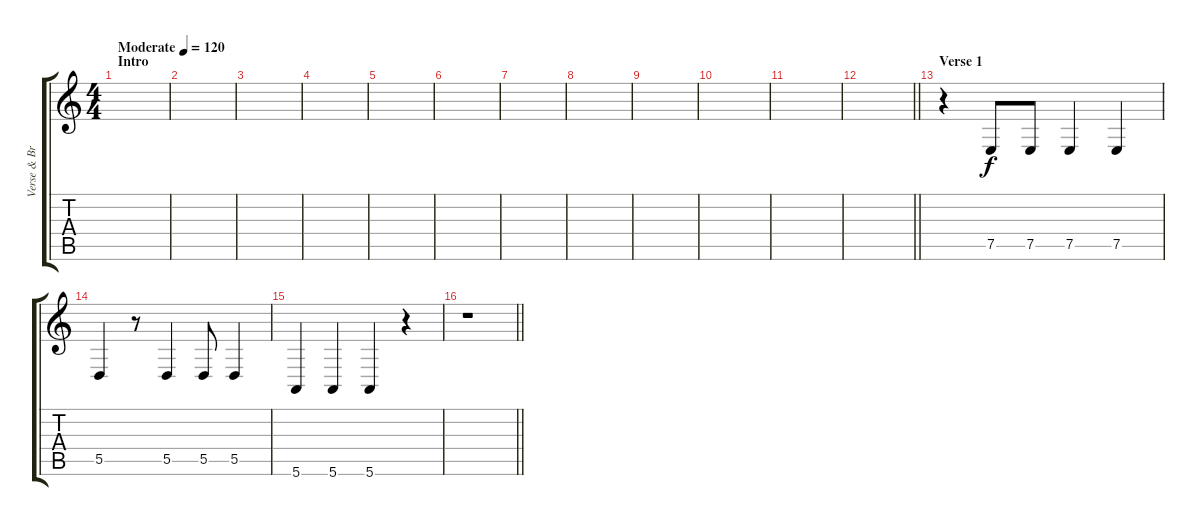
\track ("Verse & Bridge Vocals" "Verse & Br") {instrument lead5charang}
\staff {score tabs}
\tuning (E4 B3 G3 D3 A2 E2) {hide}
\ts (4 4)
\section ("" "Intro")
\tempo (120 "Moderate")
\clef g2
\ks c
|
|
|
|
|
|
|
|
|
|
|
\barLineRight lightlight
|
\section ("" "Verse 1")
r.4 7.5.8 7.5.8 7.5.4 7.5.4 |
5.5.4 r.8 5.5.4 5.5.8 5.5.4 |
5.6.4 5.6.4 5.6.4 r.4 |
\barLineRight lightlight
r.1
